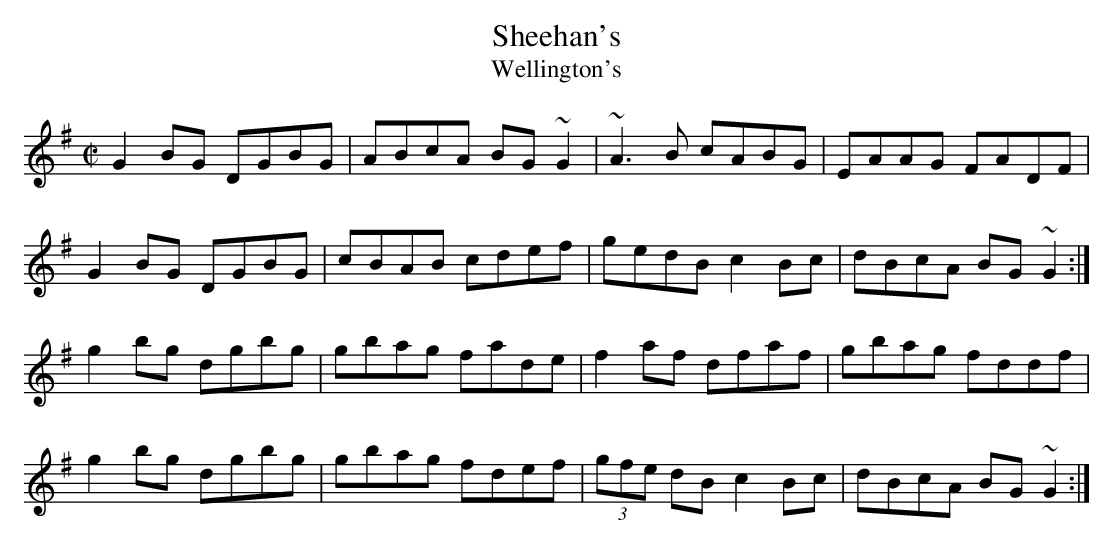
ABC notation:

X:1
T:Sheehan's
T:Wellington's
M:C|
E:10
K:G
G2 BG DGBG|ABcA BG ~G2|~A3 B cABG|EAAG FADF|*
G2 BG DGBG|cBAB cdef|gedB c2 Bc|dBcA BG ~G2:|*
g2 bg dgbg|gbag fade|f2 af dfaf|gbag fddf|*
g2 bg dgbg|gbag fdef|(3gfe dB c2 Bc|dBcA BG ~G2:|**
